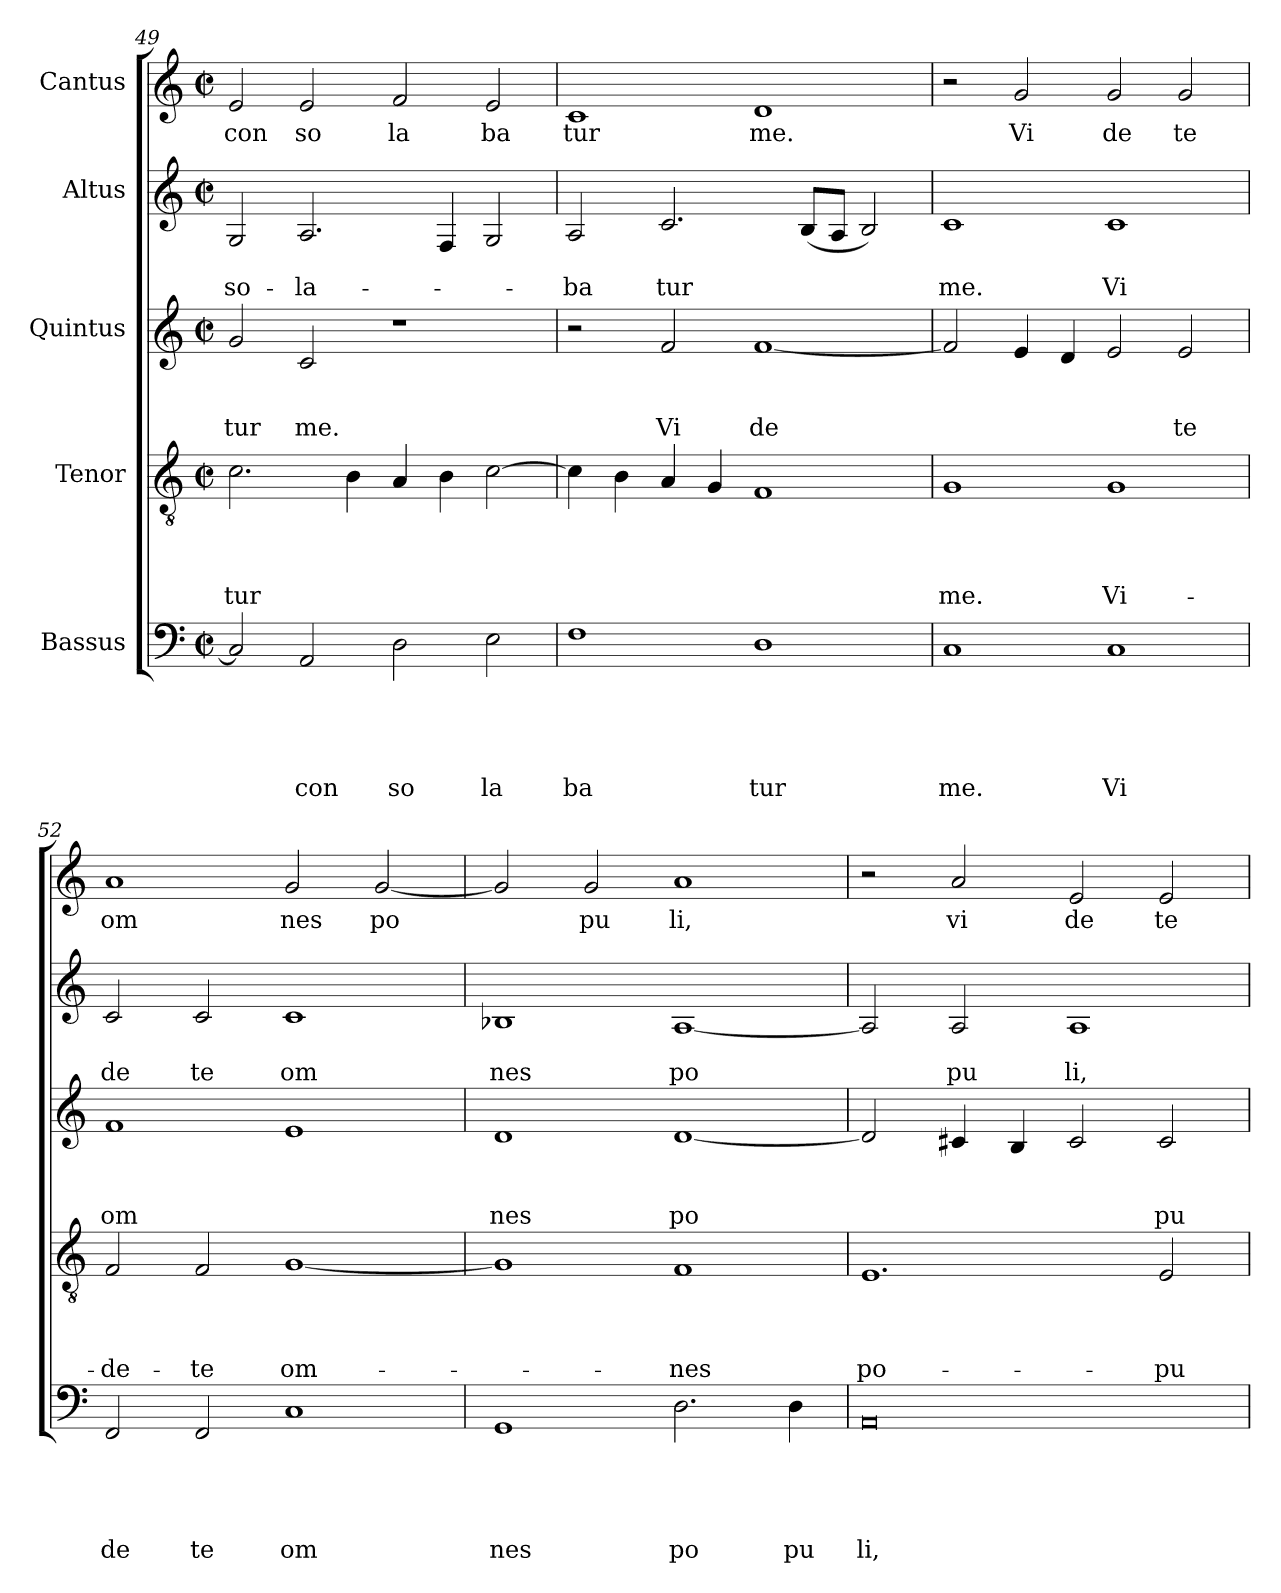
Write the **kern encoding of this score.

**kern	**text	**text	**text	**text	**text	**kern	**text	**text	**text	**text	**kern	**text	**text	**text	**kern	**text	**text	**kern	**text
*part5	*part5	*part5	*part5	*part5	*part5	*part4	*part4	*part4	*part4	*part4	*part3	*part3	*part3	*part3	*part2	*part2	*part2	*part1	*part1
*staff5	*staff5	*staff5	*staff5	*staff5	*staff5	*staff4	*staff4	*staff4	*staff4	*staff4	*staff3	*staff3	*staff3	*staff3	*staff2	*staff2	*staff2	*staff1	*staff1
*I"Bassus	*	*	*	*	*	*I"Tenor	*	*	*	*	*I"Quintus	*	*	*	*I"Altus	*	*	*I"Cantus	*
*clefF4	*	*	*	*	*	*clefGv2	*	*	*	*	*clefG2	*	*	*	*clefG2	*	*	*clefG2	*
*k[]	*	*	*	*	*	*k[]	*	*	*	*	*k[]	*	*	*	*k[]	*	*	*k[]	*
*C:	*	*	*	*	*	*C:	*	*	*	*	*C:	*	*	*	*C:	*	*	*C:	*
*M2/2	*	*	*	*	*	*M2/2	*	*	*	*	*M2/2	*	*	*	*M2/2	*	*	*M2/2	*
*met(c|)	*	*	*	*	*	*met(c|)	*	*	*	*	*met(c|)	*	*	*	*met(c|)	*	*	*met(c|)	*
=49	=49	=49	=49	=49	=49	=49	=49	=49	=49	=49	=49	=49	=49	=49	=49	=49	=49	=49	=49
!	!	!	!	!	!	!	!	!	!	!LO:LY:b	!	!	!	!LO:LY:b	!	!	!LO:LY:b	!	!LO:LY:b
2C/]	.	.	.	.	.	2.c\	.	.	.	-tur	2g/	.	.	tur	2G/	.	-so-	2e/	con
!	!	!	!	!	!LO:LY:b	!	!	!	!	!	!	!	!	!LO:LY:b	!	!	!LO:LY:b	!	!LO:LY:b
2AA/	.	.	.	.	con	.	.	.	.	.	2c/	.	.	me.	2.A/	.	-la-	2e/	so
.	.	.	.	.	.	4B\	.	.	.	.	.	.	.	.	.	.	.	.	.
!	!	!	!	!	!LO:LY:b	!	!	!	!	!	!	!	!	!	!	!	!	!	!LO:LY:b
2D\	.	.	.	.	so	4A/	.	.	.	.	1r	.	.	.	.	.	.	2f/	la
.	.	.	.	.	.	4B\	.	.	.	.	.	.	.	.	4F/	.	.	.	.
!	!	!	!	!	!LO:LY:b	!	!	!	!	!	!	!	!	!	!	!	!	!	!LO:LY:b
2E\	.	.	.	.	la	[<2c\	.	.	.	.	.	.	.	.	2G/	.	.	2e/	ba
!!LO:PB:g=z
=50	=50	=50	=50	=50	=50	=50	=50	=50	=50	=50	=50	=50	=50	=50	=50	=50	=50	=50	=50
!	!	!	!	!	!LO:LY:b	!	!	!	!	!	!	!	!	!	!	!	!LO:LY:b	!	!LO:LY:b
1F	.	.	.	.	ba	4c\]	.	.	.	.	2r	.	.	.	2A/	.	-ba	1c	tur
.	.	.	.	.	.	4B\	.	.	.	.	.	.	.	.	.	.	.	.	.
!	!	!	!	!	!	!	!	!	!	!	!	!	!	!LO:LY:b	!	!	!LO:LY:b	!	!
.	.	.	.	.	.	4A/	.	.	.	.	2f/	.	.	Vi	2.c/	.	tur	.	.
.	.	.	.	.	.	4G/	.	.	.	.	.	.	.	.	.	.	.	.	.
!	!	!	!	!	!LO:LY:b	!	!	!	!	!	!	!	!	!LO:LY:b	!	!	!	!	!LO:LY:b
1D	.	.	.	.	tur	1F	.	.	.	.	[<1f	.	.	de	.	.	.	1d	me.
.	.	.	.	.	.	.	.	.	.	.	.	.	.	.	(>8B/L	.	.	.	.
.	.	.	.	.	.	.	.	.	.	.	.	.	.	.	8A/J	.	.	.	.
.	.	.	.	.	.	.	.	.	.	.	.	.	.	.	2B/)	.	.	.	.
=51	=51	=51	=51	=51	=51	=51	=51	=51	=51	=51	=51	=51	=51	=51	=51	=51	=51	=51	=51
!	!	!	!	!	!LO:LY:b	!	!	!	!	!LO:LY:b	!	!	!	!	!	!	!LO:LY:b	!	!
1C	.	.	.	.	me.	1G	.	.	.	me.	2f/]	.	.	.	1c	.	me.	2r	.
!	!	!	!	!	!	!	!	!	!	!	!	!	!	!	!	!	!	!	!LO:LY:b
.	.	.	.	.	.	.	.	.	.	.	4e/	.	.	.	.	.	.	2g/	Vi
.	.	.	.	.	.	.	.	.	.	.	4d/	.	.	.	.	.	.	.	.
!	!	!	!	!	!LO:LY:b	!	!	!	!	!LO:LY:b	!	!	!	!	!	!	!LO:LY:b	!	!LO:LY:b
1C	.	.	.	.	Vi	1G	.	.	.	Vi-	2e/	.	.	.	1c	.	Vi	2g/	de
!	!	!	!	!	!	!	!	!	!	!	!	!	!	!LO:LY:b	!	!	!	!	!LO:LY:b
.	.	.	.	.	.	.	.	.	.	.	2e/	.	.	te	.	.	.	2g/	te
=52	=52	=52	=52	=52	=52	=52	=52	=52	=52	=52	=52	=52	=52	=52	=52	=52	=52	=52	=52
!	!	!	!	!	!LO:LY:b	!	!	!	!	!LO:LY:b	!	!	!	!LO:LY:b	!	!	!LO:LY:b	!	!LO:LY:b
2FF/	.	.	.	.	de	2F/	.	.	.	-de-	1f	.	.	om	2c/	.	de	1a	om
!	!	!	!	!	!LO:LY:b	!	!	!	!	!LO:LY:b	!	!	!	!	!	!	!LO:LY:b	!	!
2FF/	.	.	.	.	te	2F/	.	.	.	-te	.	.	.	.	2c/	.	te	.	.
!	!	!	!	!	!LO:LY:b	!	!	!	!	!LO:LY:b	!	!	!	!	!	!	!LO:LY:b	!	!LO:LY:b
1C	.	.	.	.	om	[<1G	.	.	.	om-	1e	.	.	.	1c	.	om	2g/	nes
!	!	!	!	!	!	!	!	!	!	!	!	!	!	!	!	!	!	!	!LO:LY:b
.	.	.	.	.	.	.	.	.	.	.	.	.	.	.	.	.	.	[<2g/	po
=53	=53	=53	=53	=53	=53	=53	=53	=53	=53	=53	=53	=53	=53	=53	=53	=53	=53	=53	=53
!	!	!	!	!	!LO:LY:b	!	!	!	!	!	!	!	!	!LO:LY:b	!	!	!LO:LY:b	!	!
1GG	.	.	.	.	nes	1G]	.	.	.	.	1d	.	.	nes	1B-X	.	nes	2g/]	.
!	!	!	!	!	!	!	!	!	!	!	!	!	!	!	!	!	!	!	!LO:LY:b
.	.	.	.	.	.	.	.	.	.	.	.	.	.	.	.	.	.	2g/	pu
!	!	!	!	!	!LO:LY:b	!	!	!	!	!LO:LY:b	!	!	!	!LO:LY:b	!	!	!LO:LY:b	!	!LO:LY:b
2.D\	.	.	.	.	po	1F	.	.	.	-nes	[<1d	.	.	po	[<1A	.	po	1a	li,
!	!	!	!	!	!LO:LY:b	!	!	!	!	!	!	!	!	!	!	!	!	!	!
4D\	.	.	.	.	pu	.	.	.	.	.	.	.	.	.	.	.	.	.	.
=54	=54	=54	=54	=54	=54	=54	=54	=54	=54	=54	=54	=54	=54	=54	=54	=54	=54	=54	=54
!	!	!	!	!	!LO:LY:b	!	!	!	!	!LO:LY:b	!	!	!	!	!	!	!	!	!
0AA	.	.	.	.	li,	1.E	.	.	.	po-	2d/]	.	.	.	2A/]	.	.	2r	.
!	!	!	!	!	!	!	!	!	!	!	!	!	!	!	!	!	!LO:LY:b	!	!LO:LY:b
.	.	.	.	.	.	.	.	.	.	.	4c#X/	.	.	.	2A/	.	pu	2a/	vi
.	.	.	.	.	.	.	.	.	.	.	4B/	.	.	.	.	.	.	.	.
!	!	!	!	!	!	!	!	!	!	!	!	!	!	!	!	!	!LO:LY:b	!	!LO:LY:b
.	.	.	.	.	.	.	.	.	.	.	2c#/	.	.	.	1A	.	li,	2e/	de
!	!	!	!	!	!	!	!	!	!	!LO:LY:b	!	!	!	!LO:LY:b	!	!	!	!	!LO:LY:b
.	.	.	.	.	.	2E/	.	.	.	-pu-	2c#/	.	.	pu	.	.	.	2e/	te
=	=	=	=	=	=	=	=	=	=	=	=	=	=	=	=	=	=	=	=
*-	*-	*-	*-	*-	*-	*-	*-	*-	*-	*-	*-	*-	*-	*-	*-	*-	*-	*-	*-
